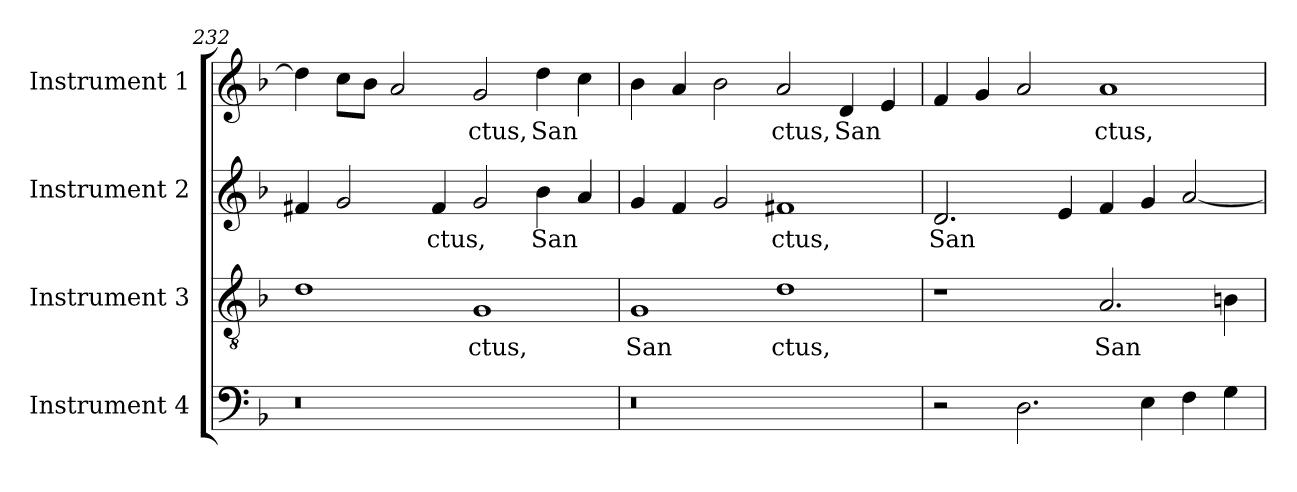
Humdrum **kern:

**kern	**text	**kern	**text	**kern	**text	**kern	**text
*part4	*part4	*part3	*part3	*part2	*part2	*part1	*part1
*staff4	*staff4	*staff3	*staff3	*staff2	*staff2	*staff1	*staff1
*I"Instrument 4	*	*I"Instrument 3	*	*I"Instrument 2	*	*I"Instrument 1	*
*clefF4	*	*clefGv2	*	*clefG2	*	*clefG2	*
*k[b-]	*	*k[b-]	*	*k[b-]	*	*k[b-]	*
*F:	*	*F:	*	*F:	*	*F:	*
=232	=232	=232	=232	=232	=232	=232	=232
!	!	!	!LO:LY:b:cj	!	!LO:LY:b:cj	!	!LO:LY:b:cj
0r	.	1d	.	4f#X/	.	4dd\]	.
!	!	!	!	!	!LO:LY:b:cj	!	!LO:LY:b:cj
.	.	.	.	2g/	.	8cc\L	.
!	!	!	!	!	!	!	!LO:LY:b:cj
.	.	.	.	.	.	8b-\J	.
!	!	!	!	!	!	!	!LO:LY:b:cj
.	.	.	.	.	.	2a/	.
!	!	!	!	!	!LO:LY:b:cj	!	!
.	.	.	.	4f#/	ctus,	.	.
!	!	!	!LO:LY:b:cj	!	!LO:LY:b:cj	!	!LO:LY:b:cj
.	.	1G	ctus,	2g/	.	2g/	ctus,
!	!	!	!	!	!LO:LY:b:cj	!	!LO:LY:b:cj
.	.	.	.	4b-\	San	4dd\	San
!	!	!	!	!	!LO:LY:b:cj	!	!LO:LY:b:cj
.	.	.	.	4a/	.	4cc\	.
=233	=233	=233	=233	=233	=233	=233	=233
!	!	!	!LO:LY:b:cj	!	!LO:LY:b:cj	!	!LO:LY:b:cj
0r	.	1G	San	4g/	.	4b-\	.
!	!	!	!	!	!LO:LY:b:cj	!	!LO:LY:b:cj
.	.	.	.	4f/	.	4a/	.
!	!	!	!	!	!LO:LY:b:cj	!	!LO:LY:b:cj
.	.	.	.	2g/	.	2b-\	.
!	!	!	!LO:LY:b:cj	!	!LO:LY:b:cj	!	!LO:LY:b:cj
.	.	1d	ctus,	1f#X	ctus,	2a/	ctus,
!	!	!	!	!	!	!	!LO:LY:b:cj
.	.	.	.	.	.	4d/	San
!	!	!	!	!	!	!	!LO:LY:b:cj
.	.	.	.	.	.	4e/	.
=234	=234	=234	=234	=234	=234	=234	=234
!	!	!	!	!	!LO:LY:b:cj	!	!LO:LY:b:cj
2r	.	1r	.	2.d/	San	4f/	.
!	!	!	!	!	!	!	!LO:LY:b:cj
.	.	.	.	.	.	4g/	.
!	!LO:LY:b:cj	!	!	!	!	!	!LO:LY:b:cj
2.D\	.	.	.	.	.	2a/	.
!	!	!	!	!	!LO:LY:b:cj	!	!
.	.	.	.	4e/	.	.	.
!	!	!	!LO:LY:b:cj	!	!LO:LY:b:cj	!	!LO:LY:b:cj
.	.	2.A/	San	4f/	.	1a	ctus,
!	!LO:LY:b:cj	!	!	!	!LO:LY:b:cj	!	!
4E\	.	.	.	4g/	.	.	.
!	!LO:LY:b:cj	!	!	!	!LO:LY:b:cj	!	!
4F\	.	.	.	[>2a/	.	.	.
!	!LO:LY:b:cj	!	!LO:LY:b:cj	!	!	!	!
4G\	.	4Bn\	.	.	.	.	.
=	=	=	=	=	=	=	=
*-	*-	*-	*-	*-	*-	*-	*-
